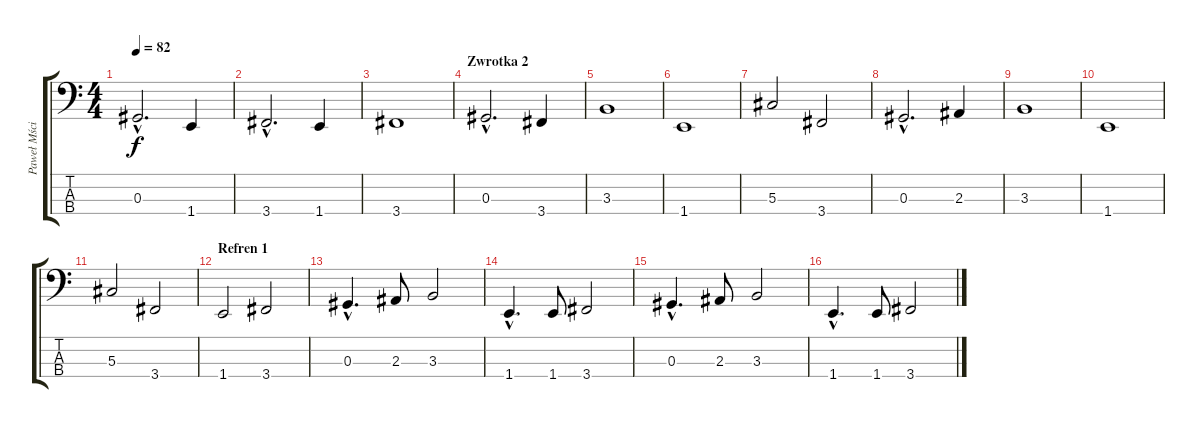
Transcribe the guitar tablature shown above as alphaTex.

\track ("Paweł Mścisławski" "Paweł Mści") {instrument electricbassfinger}
\staff {score tabs}
\tuning (Gb2 Db2 Ab1 Eb1) {hide}
\ts (4 4)
\tempo 82
\clef f4
\ks c
0.3{hac}.2{d dy f} 1.4.4 |
3.4{hac}.2{d} 1.4.4 |
3.4.1 |
\section ("" "Zwrotka 2")
0.3{hac}.2{d} 3.4.4 |
3.3.1 |
1.4.1 |
5.3.2 3.4.2 |
0.3{hac}.2{d} 2.3.4 |
3.3.1 |
1.4.1 |
5.3.2 3.4.2 |
\section ("" "Refren 1")
1.4.2 3.4.2 |
0.3{hac}.4{d} 2.3.8 3.3.2 |
1.4{hac}.4{d} 1.4.8 3.4.2 |
0.3{hac}.4{d} 2.3.8 3.3.2 |
1.4{hac}.4{d} 1.4.8 3.4.2
